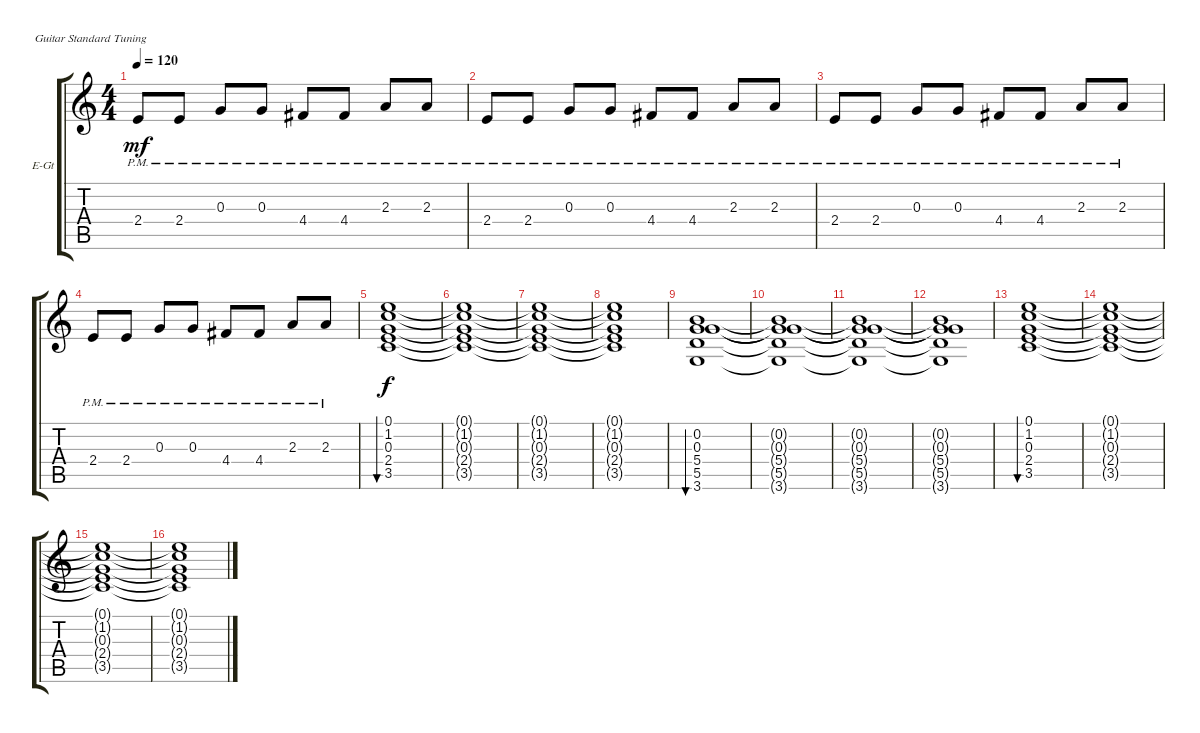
\defaultSystemsLayout 4
\bracketExtendMode groupsimilarinstruments
\firstSystemTrackNameOrientation horizontal
\otherSystemsTrackNameOrientation horizontal
\track ("shura" "E-Gt") {instrument overdrivenguitar}
\staff {score tabs}
\tuning (E4 B3 G3 D3 A2 E2)
\ts (4 4)
\tempo 120
\clef g2
\ks c
2.4{pm}.8{dy mf} 2.4{pm}.8 0.3{pm}.8 0.3{pm}.8 4.4{pm}.8 4.4{pm}.8 2.3{pm}.8 2.3{pm}.8 |
2.4{pm}.8 2.4{pm}.8 0.3{pm}.8 0.3{pm}.8 4.4{pm}.8 4.4{pm}.8 2.3{pm}.8 2.3{pm}.8 |
2.4{pm}.8 2.4{pm}.8 0.3{pm}.8 0.3{pm}.8 4.4{pm}.8 4.4{pm}.8 2.3{pm}.8 2.3{pm}.8 |
2.4{pm}.8 2.4{pm}.8 0.3{pm}.8 0.3{pm}.8 4.4{pm}.8 4.4{pm}.8 2.3{pm}.8 2.3{pm}.8 |
(3.5 2.4 0.3 1.2 0.1).1{bu 240 dy f} |
(3.5{t} 2.4{t} 0.3{t} 1.2{t} 0.1{t}).1 |
(3.5{t} 2.4{t} 0.3{t} 1.2{t} 0.1{t}).1 |
(3.5{t} 2.4{t} 0.3{t} 1.2{t} 0.1{t}).1 |
(3.6 5.5 5.4 0.3 0.2).1{bu 240} |
(3.6{t} 5.5{t} 5.4{t} 0.3{t} 0.2{t}).1 |
(3.6{t} 5.5{t} 5.4{t} 0.3{t} 0.2{t}).1 |
(3.6{t} 5.5{t} 5.4{t} 0.3{t} 0.2{t}).1 |
(3.5 2.4 0.3 1.2 0.1).1{bu 240} |
(3.5{t} 2.4{t} 0.3{t} 1.2{t} 0.1{t}).1 |
(3.5{t} 2.4{t} 0.3{t} 1.2{t} 0.1{t}).1 |
(3.5{t} 2.4{t} 0.3{t} 1.2{t} 0.1{t}).1
